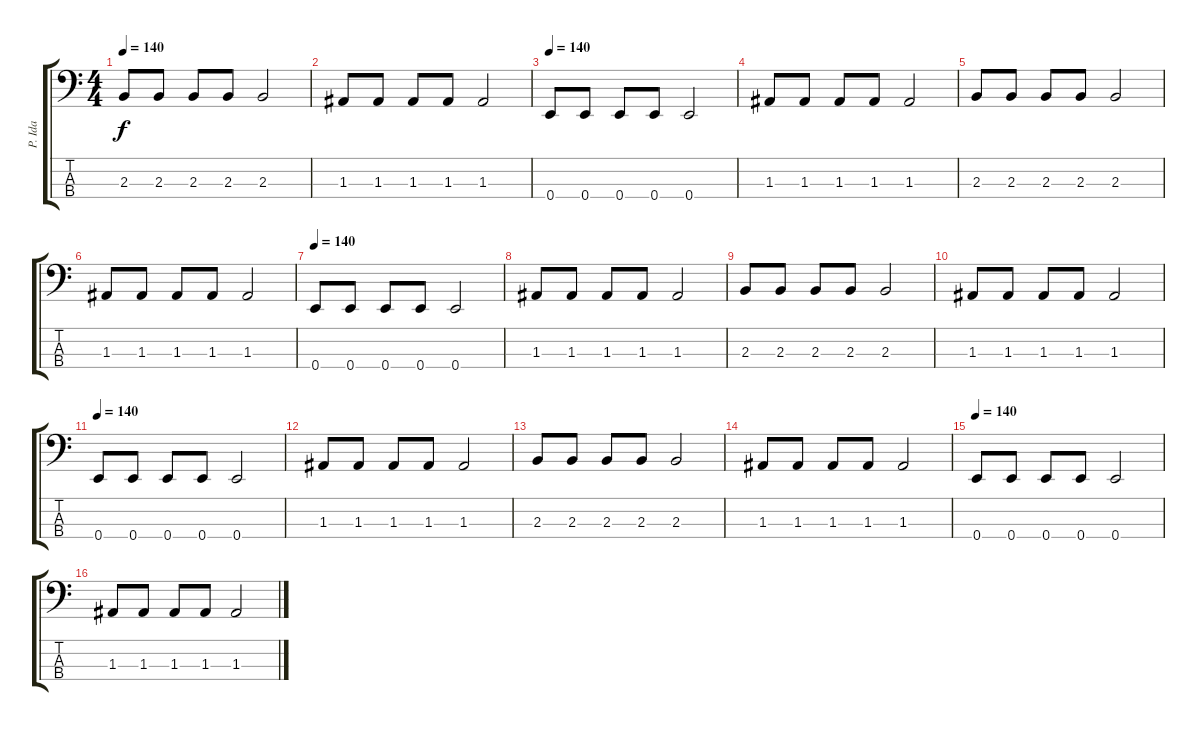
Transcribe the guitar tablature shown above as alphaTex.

\track ("P. Ida" "P. Ida") {instrument electricbasspick}
\staff {score tabs}
\tuning (G2 D2 A1 E1) {hide}
\ts (4 4)
\tempo 140
\clef f4
\ks c
2.3.8{dy f} 2.3.8 2.3.8 2.3.8 2.3.2 |
1.3.8 1.3.8 1.3.8 1.3.8 1.3.2 |
\tempo 140
0.4.8 0.4.8 0.4.8 0.4.8 0.4.2 |
1.3.8 1.3.8 1.3.8 1.3.8 1.3.2 |
2.3.8 2.3.8 2.3.8 2.3.8 2.3.2 |
1.3.8 1.3.8 1.3.8 1.3.8 1.3.2 |
\tempo 140
0.4.8 0.4.8 0.4.8 0.4.8 0.4.2 |
1.3.8 1.3.8 1.3.8 1.3.8 1.3.2 |
2.3.8 2.3.8 2.3.8 2.3.8 2.3.2 |
1.3.8 1.3.8 1.3.8 1.3.8 1.3.2 |
\tempo 140
0.4.8 0.4.8 0.4.8 0.4.8 0.4.2 |
1.3.8 1.3.8 1.3.8 1.3.8 1.3.2 |
2.3.8 2.3.8 2.3.8 2.3.8 2.3.2 |
1.3.8 1.3.8 1.3.8 1.3.8 1.3.2 |
\tempo 140
0.4.8 0.4.8 0.4.8 0.4.8 0.4.2 |
1.3.8 1.3.8 1.3.8 1.3.8 1.3.2
